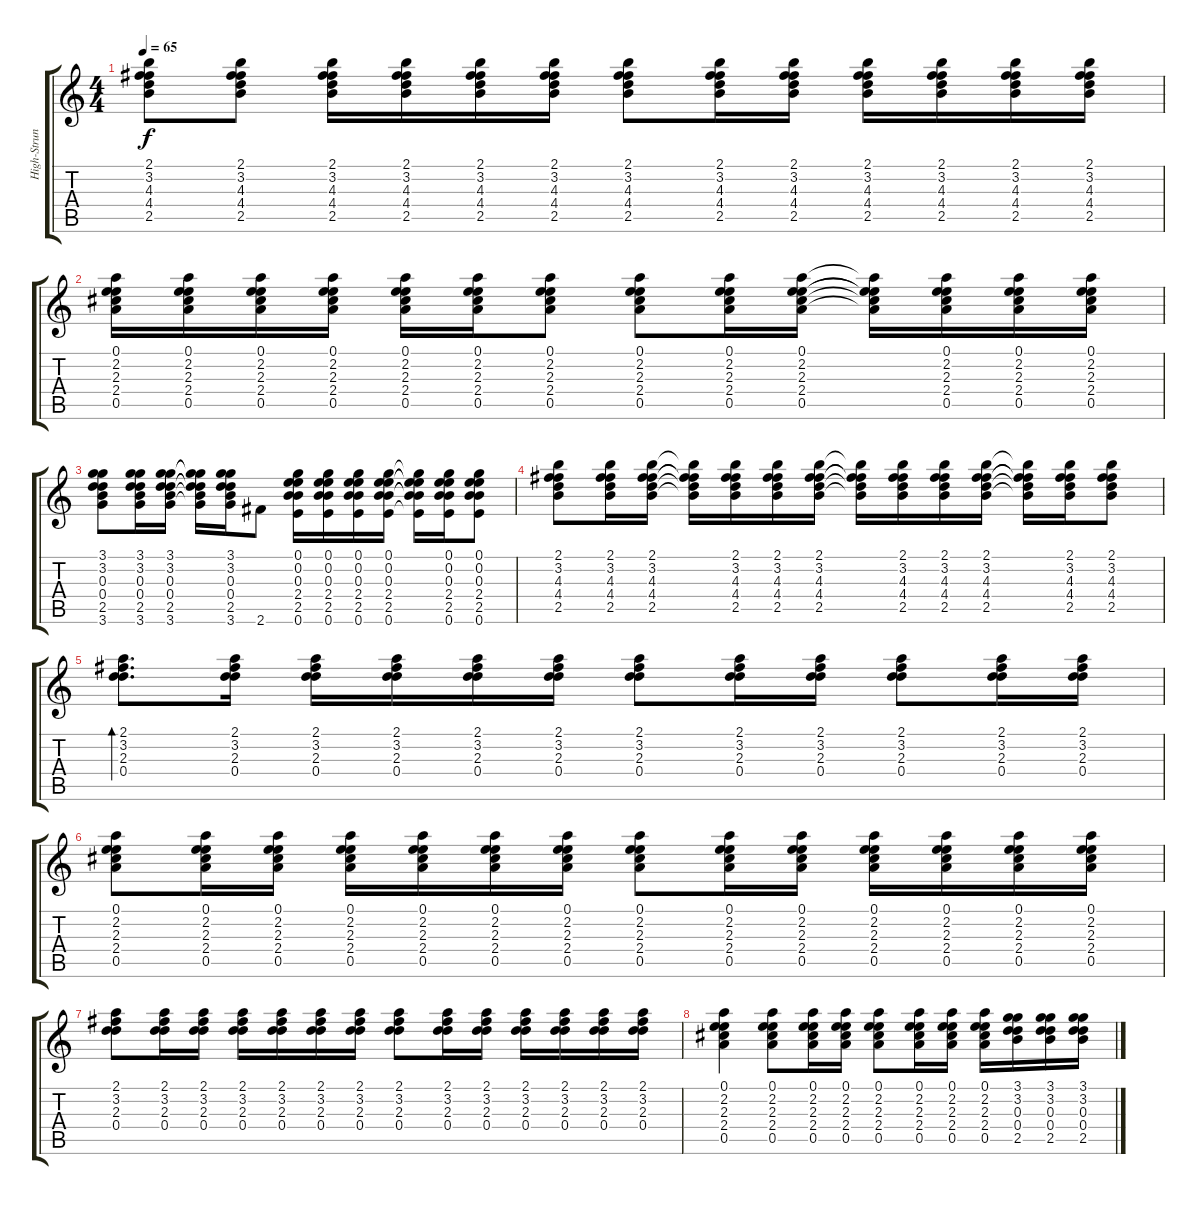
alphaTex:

\track ("High-Strung Acoustic" "High-Strun") {instrument acousticguitarsteel}
\staff {score tabs}
\tuning (E4 B3 G4 D4 A3 E3) {hide}
\ts (4 4)
\tempo 65
\clef g2
\ks c
(2.1 3.2 4.3 4.4 2.5).8{dy f} (2.1 3.2 4.3 4.4 2.5).8 (2.1 3.2 4.3 4.4 2.5).16 (2.1 3.2 4.3 4.4 2.5).16 (2.1 3.2 4.3 4.4 2.5).16 (2.1 3.2 4.3 4.4 2.5).16 (2.1 3.2 4.3 4.4 2.5).8 (2.1 3.2 4.3 4.4 2.5).16 (2.1 3.2 4.3 4.4 2.5).16 (2.1 3.2 4.3 4.4 2.5).16 (2.1 3.2 4.3 4.4 2.5).16 (2.1 3.2 4.3 4.4 2.5).16 (2.1 3.2 4.3 4.4 2.5).16 |
(0.1 2.2 2.3 2.4 0.5).16 (0.1 2.2 2.3 2.4 0.5).16 (0.1 2.2 2.3 2.4 0.5).16 (0.1 2.2 2.3 2.4 0.5).16 (0.1 2.2 2.3 2.4 0.5).16 (0.1 2.2 2.3 2.4 0.5).16 (0.1 2.2 2.3 2.4 0.5).8 (0.1 2.2 2.3 2.4 0.5).8 (0.1 2.2 2.3 2.4 0.5).16 (0.1 2.2 2.3 2.4 0.5).16 (0.1{t} 2.2{t} 2.3{t} 2.4{t} 0.5{t}).16 (0.1 2.2 2.3 2.4 0.5).16 (0.1 2.2 2.3 2.4 0.5).16 (0.1 2.2 2.3 2.4 0.5).16 |
(3.1 3.2 0.3 0.4 2.5 3.6).8 (3.1 3.2 0.3 0.4 2.5 3.6).16 (3.1 3.2 0.3 0.4 2.5 3.6).16 (3.1{t} 3.2{t} 0.3{t} 0.4{t} 2.5{t} 3.6{t}).16 (3.1 3.2 0.3 0.4 2.5 3.6).16 2.6.8 (0.1 0.2 0.3 2.4 2.5 0.6).16 (0.1 0.2 0.3 2.4 2.5 0.6).16 (0.1 0.2 0.3 2.4 2.5 0.6).16 (0.1 0.2 0.3 2.4 2.5 0.6).16 (0.1{t} 0.2{t} 0.3{t} 2.4{t} 2.5{t} 0.6{t}).16 (0.1 0.2 0.3 2.4 2.5 0.6).16 (0.1 0.2 0.3 2.4 2.5 0.6).8 |
(2.1 3.2 4.3 4.4 2.5).8 (2.1 3.2 4.3 4.4 2.5).16 (2.1 3.2 4.3 4.4 2.5).16 (2.1{t} 3.2{t} 4.3{t} 4.4{t} 2.5{t}).16 (2.1 3.2 4.3 4.4 2.5).16 (2.1 3.2 4.3 4.4 2.5).16 (2.1 3.2 4.3 4.4 2.5).16 (2.1{t} 3.2{t} 4.3{t} 4.4{t} 2.5{t}).16 (2.1 3.2 4.3 4.4 2.5).16 (2.1 3.2 4.3 4.4 2.5).16 (2.1 3.2 4.3 4.4 2.5).16 (2.1{t} 3.2{t} 4.3{t} 4.4{t} 2.5{t}).16 (2.1 3.2 4.3 4.4 2.5).16 (2.1 3.2 4.3 4.4 2.5).8 |
(2.1 3.2 2.3 0.4).8{d bd 60} (2.1 3.2 2.3 0.4).16 (2.1 3.2 2.3 0.4).16 (2.1 3.2 2.3 0.4).16 (2.1 3.2 2.3 0.4).16 (2.1 3.2 2.3 0.4).16 (2.1 3.2 2.3 0.4).8 (2.1 3.2 2.3 0.4).16 (2.1 3.2 2.3 0.4).16 (2.1 3.2 2.3 0.4).8 (2.1 3.2 2.3 0.4).16 (2.1 3.2 2.3 0.4).16 |
(0.1 2.2 2.3 2.4 0.5).8 (0.1 2.2 2.3 2.4 0.5).16 (0.1 2.2 2.3 2.4 0.5).16 (0.1 2.2 2.3 2.4 0.5).16 (0.1 2.2 2.3 2.4 0.5).16 (0.1 2.2 2.3 2.4 0.5).16 (0.1 2.2 2.3 2.4 0.5).16 (0.1 2.2 2.3 2.4 0.5).8 (0.1 2.2 2.3 2.4 0.5).16 (0.1 2.2 2.3 2.4 0.5).16 (0.1 2.2 2.3 2.4 0.5).16 (0.1 2.2 2.3 2.4 0.5).16 (0.1 2.2 2.3 2.4 0.5).16 (0.1 2.2 2.3 2.4 0.5).16 |
(2.1 3.2 2.3 0.4).8 (2.1 3.2 2.3 0.4).16 (2.1 3.2 2.3 0.4).16 (2.1 3.2 2.3 0.4).16 (2.1 3.2 2.3 0.4).16 (2.1 3.2 2.3 0.4).16 (2.1 3.2 2.3 0.4).16 (2.1 3.2 2.3 0.4).8 (2.1 3.2 2.3 0.4).16 (2.1 3.2 2.3 0.4).16 (2.1 3.2 2.3 0.4).16 (2.1 3.2 2.3 0.4).16 (2.1 3.2 2.3 0.4).16 (2.1 3.2 2.3 0.4).16 |
(0.1 2.2 2.3 2.4 0.5).4 (0.1 2.2 2.3 2.4 0.5).8 (0.1 2.2 2.3 2.4 0.5).16 (0.1 2.2 2.3 2.4 0.5).16 (0.1 2.2 2.3 2.4 0.5).8 (0.1 2.2 2.3 2.4 0.5).16 (0.1 2.2 2.3 2.4 0.5).16 (0.1 2.2 2.3 2.4 0.5).16 (3.1 3.2 0.3 0.4 2.5).16 (3.1 3.2 0.3 0.4 2.5).16 (3.1 3.2 0.3 0.4 2.5).16
